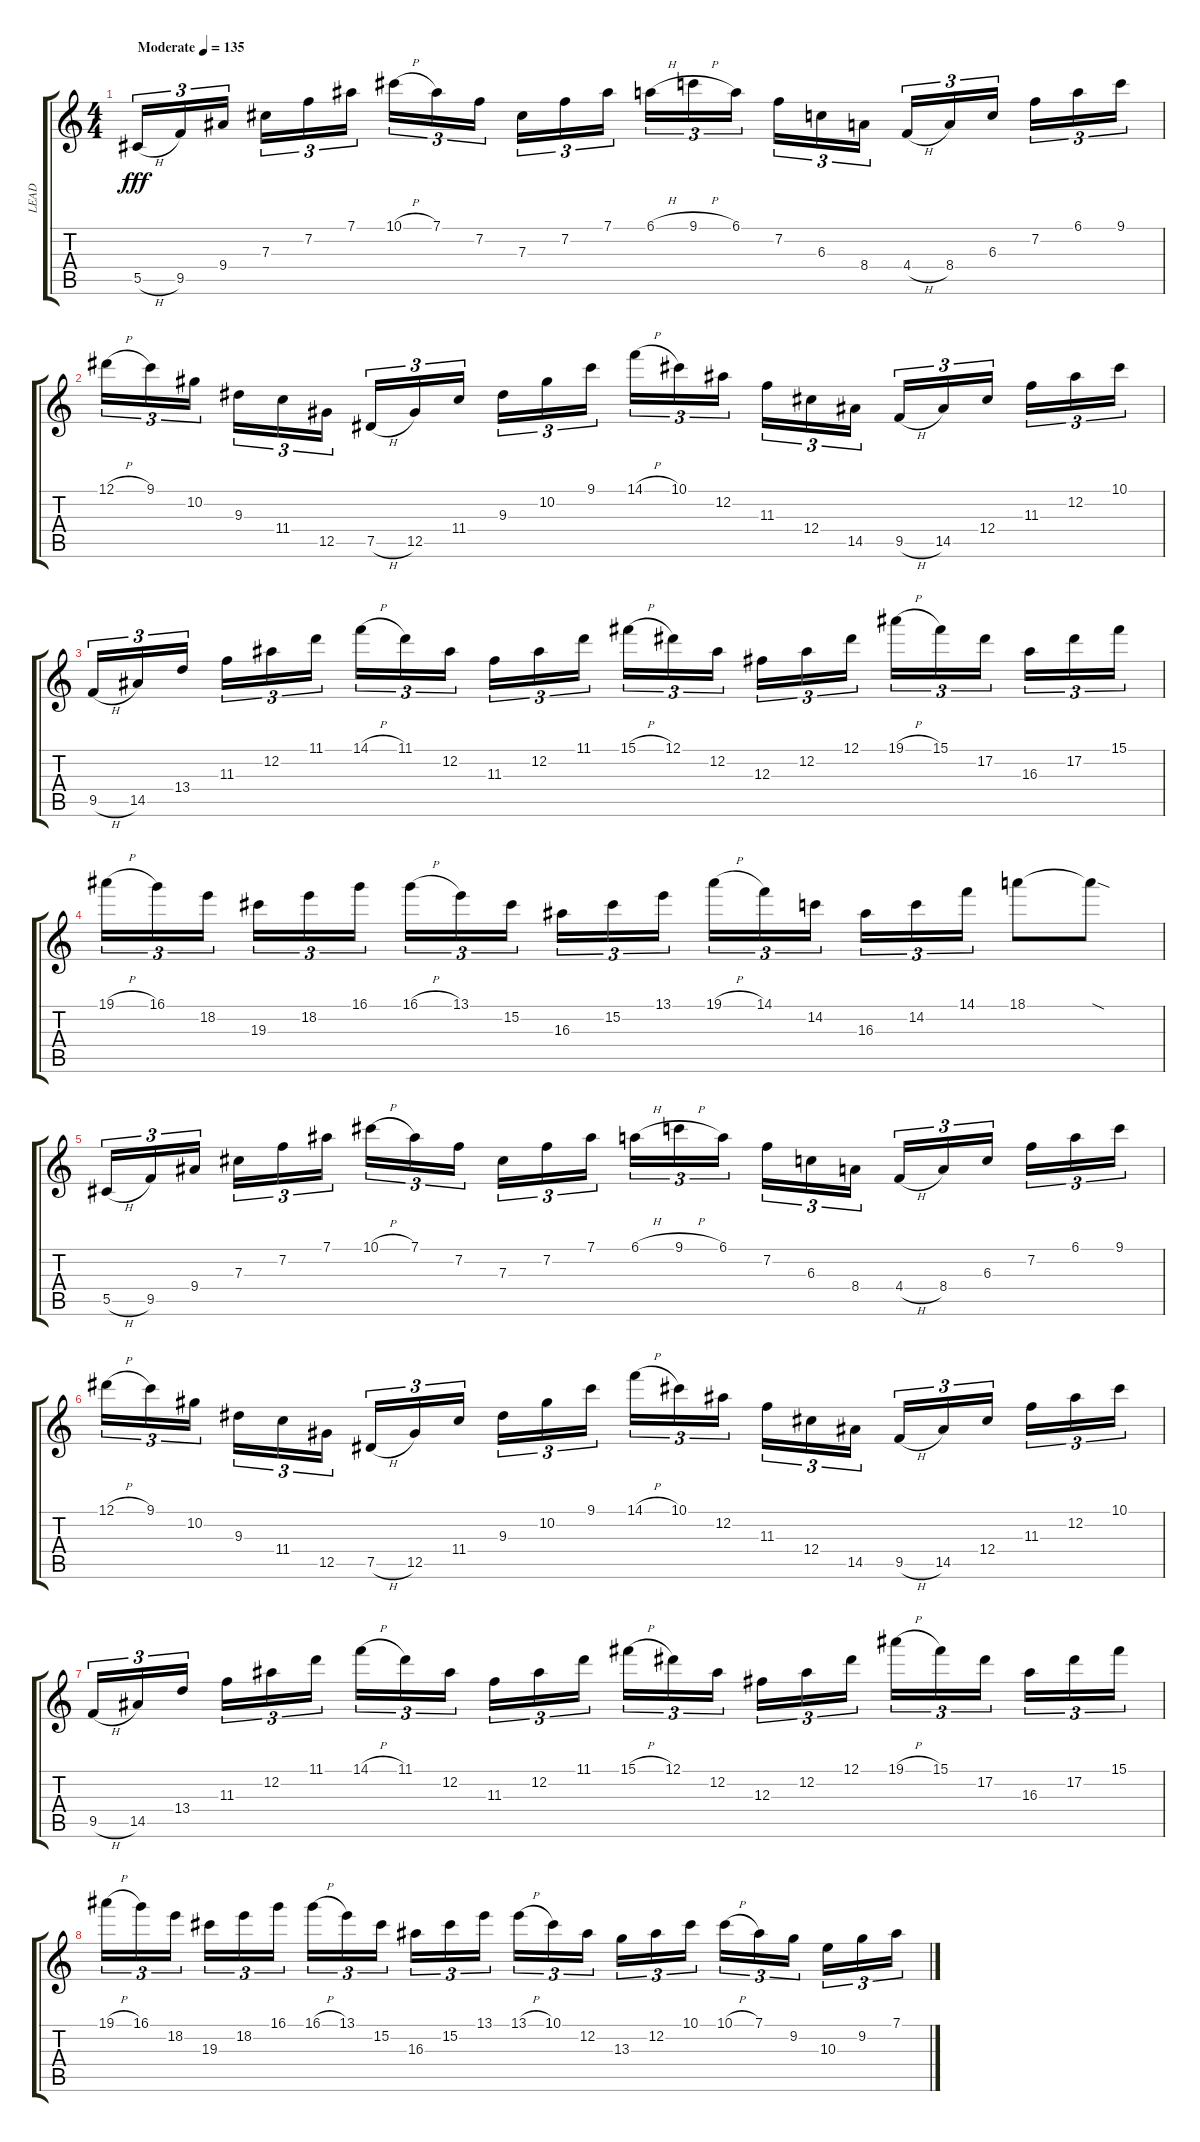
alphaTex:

\track ("LEAD" "LEAD") {instrument overdrivenguitar}
\staff {score tabs}
\tuning (Eb4 Bb3 Gb3 Db3 Ab2 Eb2) {hide}
\ts (4 4)
\tempo (135 "Moderate")
\clef g2
\ks c
5.5{h}.16{tu (3 2) dy fff instrument overdrivenguitar} 9.5.16{tu (3 2)} 9.4.16{tu (3 2) beam splitsecondary} 7.3.16{tu (3 2)} 7.2.16{tu (3 2)} 7.1.16{tu (3 2)} 10.1{h}.16{tu (3 2)} 7.1.16{tu (3 2)} 7.2.16{tu (3 2) beam splitsecondary} 7.3.16{tu (3 2)} 7.2.16{tu (3 2)} 7.1.16{tu (3 2)} 6.1{h}.16{tu (3 2)} 9.1{h}.16{tu (3 2)} 6.1.16{tu (3 2) beam splitsecondary} 7.2.16{tu (3 2)} 6.3.16{tu (3 2)} 8.4.16{tu (3 2)} 4.4{h}.16{tu (3 2)} 8.4.16{tu (3 2)} 6.3.16{tu (3 2) beam splitsecondary} 7.2.16{tu (3 2)} 6.1.16{tu (3 2)} 9.1.16{tu (3 2)} |
12.1{h}.16{tu (3 2)} 9.1.16{tu (3 2)} 10.2.16{tu (3 2) beam splitsecondary} 9.3.16{tu (3 2)} 11.4.16{tu (3 2)} 12.5.16{tu (3 2)} 7.5{h}.16{tu (3 2)} 12.5.16{tu (3 2)} 11.4.16{tu (3 2) beam splitsecondary} 9.3.16{tu (3 2)} 10.2.16{tu (3 2)} 9.1.16{tu (3 2)} 14.1{h}.16{tu (3 2)} 10.1.16{tu (3 2)} 12.2.16{tu (3 2) beam splitsecondary} 11.3.16{tu (3 2)} 12.4.16{tu (3 2)} 14.5.16{tu (3 2)} 9.5{h}.16{tu (3 2)} 14.5.16{tu (3 2)} 12.4.16{tu (3 2) beam splitsecondary} 11.3.16{tu (3 2)} 12.2.16{tu (3 2)} 10.1.16{tu (3 2)} |
9.5{h}.16{tu (3 2)} 14.5.16{tu (3 2)} 13.4.16{tu (3 2) beam splitsecondary} 11.3.16{tu (3 2)} 12.2.16{tu (3 2)} 11.1.16{tu (3 2)} 14.1{h}.16{tu (3 2)} 11.1.16{tu (3 2)} 12.2.16{tu (3 2) beam splitsecondary} 11.3.16{tu (3 2)} 12.2.16{tu (3 2)} 11.1.16{tu (3 2)} 15.1{h}.16{tu (3 2)} 12.1.16{tu (3 2)} 12.2.16{tu (3 2) beam splitsecondary} 12.3.16{tu (3 2)} 12.2.16{tu (3 2)} 12.1.16{tu (3 2)} 19.1{h}.16{tu (3 2)} 15.1.16{tu (3 2)} 17.2.16{tu (3 2) beam splitsecondary} 16.3.16{tu (3 2)} 17.2.16{tu (3 2)} 15.1.16{tu (3 2)} |
19.1{h}.16{tu (3 2)} 16.1.16{tu (3 2)} 18.2.16{tu (3 2) beam splitsecondary} 19.3.16{tu (3 2)} 18.2.16{tu (3 2)} 16.1.16{tu (3 2)} 16.1{h}.16{tu (3 2)} 13.1.16{tu (3 2)} 15.2.16{tu (3 2) beam splitsecondary} 16.3.16{tu (3 2)} 15.2.16{tu (3 2)} 13.1.16{tu (3 2)} 19.1{h}.16{tu (3 2)} 14.1.16{tu (3 2)} 14.2.16{tu (3 2) beam splitsecondary} 16.3.16{tu (3 2)} 14.2.16{tu (3 2)} 14.1.16{tu (3 2)} 18.1.8 18.1{sod t}.8 |
5.5{h}.16{tu (3 2)} 9.5.16{tu (3 2)} 9.4.16{tu (3 2) beam splitsecondary} 7.3.16{tu (3 2)} 7.2.16{tu (3 2)} 7.1.16{tu (3 2)} 10.1{h}.16{tu (3 2)} 7.1.16{tu (3 2)} 7.2.16{tu (3 2) beam splitsecondary} 7.3.16{tu (3 2)} 7.2.16{tu (3 2)} 7.1.16{tu (3 2)} 6.1{h}.16{tu (3 2)} 9.1{h}.16{tu (3 2)} 6.1.16{tu (3 2) beam splitsecondary} 7.2.16{tu (3 2)} 6.3.16{tu (3 2)} 8.4.16{tu (3 2)} 4.4{h}.16{tu (3 2)} 8.4.16{tu (3 2)} 6.3.16{tu (3 2) beam splitsecondary} 7.2.16{tu (3 2)} 6.1.16{tu (3 2)} 9.1.16{tu (3 2)} |
12.1{h}.16{tu (3 2)} 9.1.16{tu (3 2)} 10.2.16{tu (3 2) beam splitsecondary} 9.3.16{tu (3 2)} 11.4.16{tu (3 2)} 12.5.16{tu (3 2)} 7.5{h}.16{tu (3 2)} 12.5.16{tu (3 2)} 11.4.16{tu (3 2) beam splitsecondary} 9.3.16{tu (3 2)} 10.2.16{tu (3 2)} 9.1.16{tu (3 2)} 14.1{h}.16{tu (3 2)} 10.1.16{tu (3 2)} 12.2.16{tu (3 2) beam splitsecondary} 11.3.16{tu (3 2)} 12.4.16{tu (3 2)} 14.5.16{tu (3 2)} 9.5{h}.16{tu (3 2)} 14.5.16{tu (3 2)} 12.4.16{tu (3 2) beam splitsecondary} 11.3.16{tu (3 2)} 12.2.16{tu (3 2)} 10.1.16{tu (3 2)} |
9.5{h}.16{tu (3 2)} 14.5.16{tu (3 2)} 13.4.16{tu (3 2) beam splitsecondary} 11.3.16{tu (3 2)} 12.2.16{tu (3 2)} 11.1.16{tu (3 2)} 14.1{h}.16{tu (3 2)} 11.1.16{tu (3 2)} 12.2.16{tu (3 2) beam splitsecondary} 11.3.16{tu (3 2)} 12.2.16{tu (3 2)} 11.1.16{tu (3 2)} 15.1{h}.16{tu (3 2)} 12.1.16{tu (3 2)} 12.2.16{tu (3 2) beam splitsecondary} 12.3.16{tu (3 2)} 12.2.16{tu (3 2)} 12.1.16{tu (3 2)} 19.1{h}.16{tu (3 2)} 15.1.16{tu (3 2)} 17.2.16{tu (3 2) beam splitsecondary} 16.3.16{tu (3 2)} 17.2.16{tu (3 2)} 15.1.16{tu (3 2)} |
19.1{h}.16{tu (3 2)} 16.1.16{tu (3 2)} 18.2.16{tu (3 2) beam splitsecondary} 19.3.16{tu (3 2)} 18.2.16{tu (3 2)} 16.1.16{tu (3 2)} 16.1{h}.16{tu (3 2)} 13.1.16{tu (3 2)} 15.2.16{tu (3 2) beam splitsecondary} 16.3.16{tu (3 2)} 15.2.16{tu (3 2)} 13.1.16{tu (3 2)} 13.1{h}.16{tu (3 2)} 10.1.16{tu (3 2)} 12.2.16{tu (3 2) beam splitsecondary} 13.3.16{tu (3 2)} 12.2.16{tu (3 2)} 10.1.16{tu (3 2)} 10.1{h}.16{tu (3 2)} 7.1.16{tu (3 2)} 9.2.16{tu (3 2) beam splitsecondary} 10.3.16{tu (3 2)} 9.2.16{tu (3 2)} 7.1.16{tu (3 2)}
